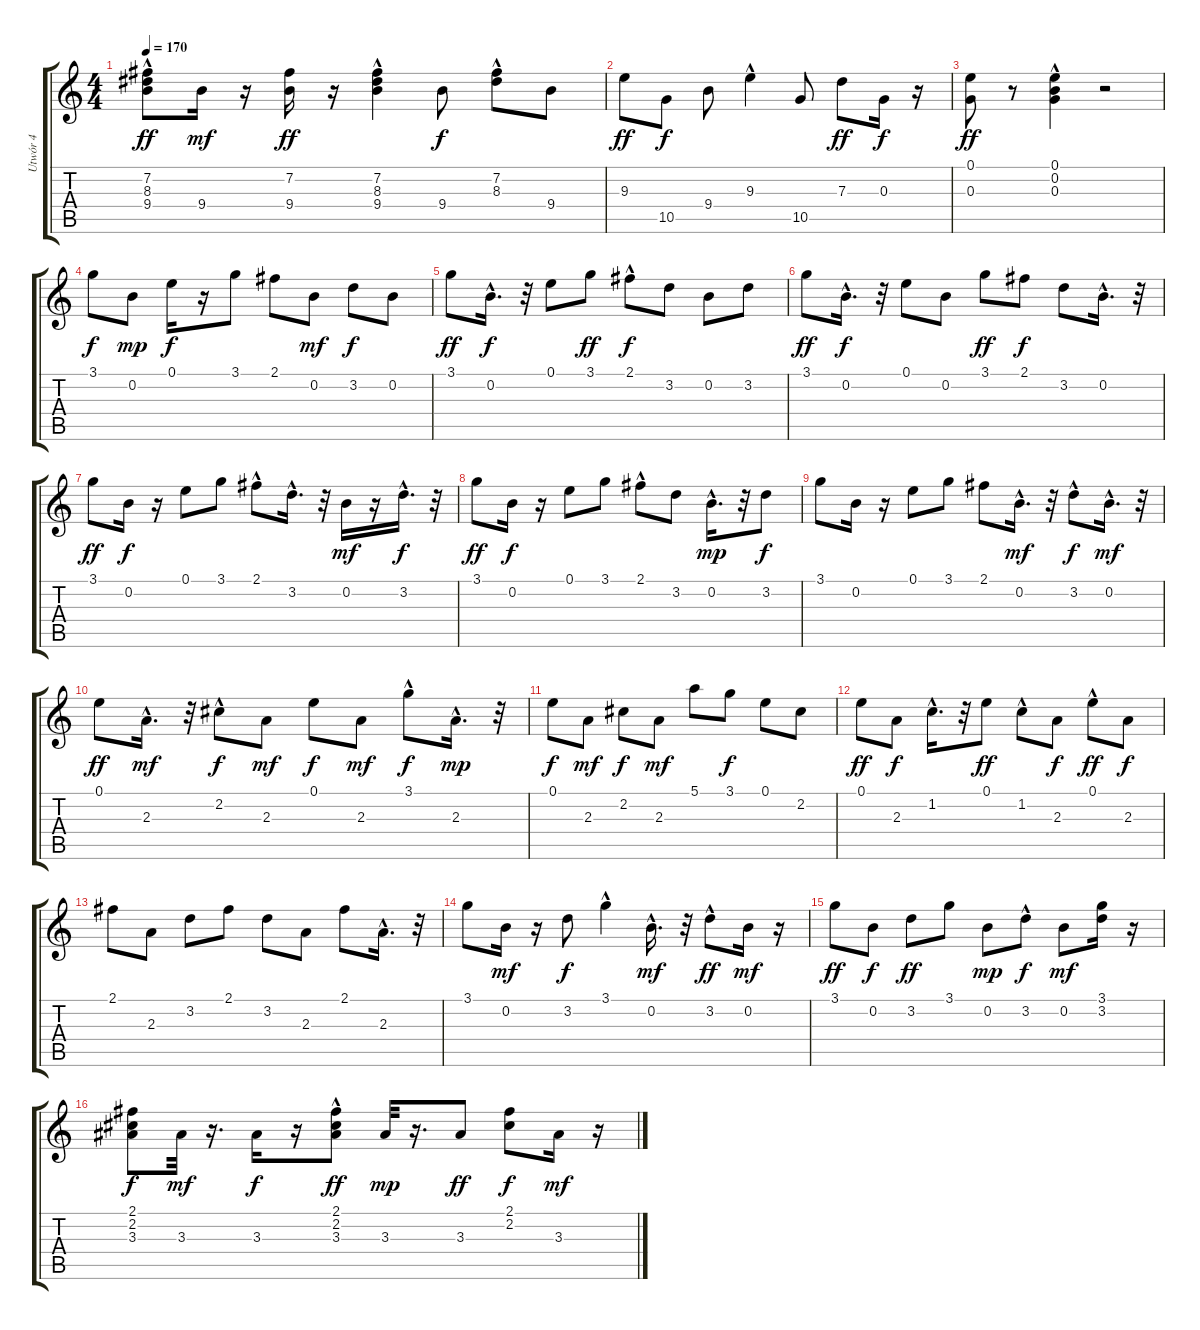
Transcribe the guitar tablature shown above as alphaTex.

\track ("Utwór 4" "Utwór 4") {instrument acousticguitarsteel}
\staff {score tabs}
\tuning (E4 B3 G3 D3 A2 E2) {hide}
\ts (4 4)
\tempo 170
\clef g2
\ks c
(7.2{hac} 8.3 9.4).8{dy ff} 9.4.16{dy mf} r.16 (7.2 9.4).16{dy ff} r.16 (7.2 8.3 9.4{hac}).4 9.4.8{dy f} (7.2 8.3{hac}).8 9.4.8 |
9.3.8{dy ff} 10.5.8{dy f} 9.4.8 9.3{hac}.4 10.5.8 7.3.8{dy ff} 0.3.16{dy f} r.16 |
(0.1 0.3).8{dy ff} r.8 (0.1 0.2{hac} 0.3{hac}).4 r.2 |
3.1.8{dy f} 0.2.8{dy mp} 0.1.16{dy f} r.16 3.1.8 2.1.8 0.2.8{dy mf} 3.2.8{dy f} 0.2.8 |
3.1.8{dy ff} 0.2{hac}.16{d dy f} r.32 0.1.8 3.1.8{dy ff} 2.1{hac}.8{dy f} 3.2.8 0.2.8 3.2.8 |
3.1.8{dy ff} 0.2{hac}.16{d dy f} r.32 0.1.8 0.2.8 3.1.8{dy ff} 2.1.8{dy f} 3.2.8 0.2{hac}.16{d} r.32 |
3.1.8{dy ff} 0.2.16{dy f} r.16 0.1.8 3.1.8 2.1{hac}.8 3.2{hac}.16{d} r.32 0.2.16{dy mf} r.16 3.2{hac}.16{d dy f} r.32 |
3.1.8{dy ff} 0.2.16{dy f} r.16 0.1.8 3.1.8 2.1{hac}.8 3.2.8 0.2{hac}.16{d dy mp} r.32 3.2.8{dy f} |
3.1.8 0.2.16 r.16 0.1.8 3.1.8 2.1.8 0.2{hac}.16{d dy mf} r.32 3.2{hac}.8{dy f} 0.2{hac}.16{d dy mf} r.32 |
0.1.8{dy ff} 2.3{hac}.16{d dy mf} r.32 2.2{hac}.8{dy f} 2.3.8{dy mf} 0.1.8{dy f} 2.3.8{dy mf} 3.1{hac}.8{dy f} 2.3{hac}.16{d dy mp} r.32 |
0.1.8{dy f} 2.3.8{dy mf} 2.2.8{dy f} 2.3.8{dy mf} 5.1.8 3.1.8{dy f} 0.1.8 2.2.8 |
0.1.8{dy ff} 2.3.8{dy f} 1.2{hac}.16{d} r.32 0.1.8{dy ff} 1.2{hac}.8 2.3.8{dy f} 0.1{hac}.8{dy ff} 2.3.8{dy f} |
2.1.8 2.3.8 3.2.8 2.1.8 3.2.8 2.3.8 2.1.8 2.3{hac}.16{d} r.32 |
3.1.8 0.2.16{dy mf} r.16 3.2.8{dy f} 3.1{hac}.4 0.2{hac}.16{d dy mf} r.32 3.2{hac}.8{dy ff} 0.2.16{dy mf} r.16 |
3.1.8{dy ff} 0.2.8{dy f} 3.2.8{dy ff} 3.1.8 0.2.8{dy mp} 3.2{hac}.8{dy f} 0.2.8{dy mf} (3.1 3.2).16 r.16 |
(2.1 2.2 3.3).8{dy f} 3.3.32{dy mf} r.16{d} 3.3.16{dy f} r.16 (2.1 2.2{hac} 3.3).8{dy ff} 3.3.32{dy mp} r.16{d} 3.3.8{dy ff} (2.1 2.2).8{dy f} 3.3.16{dy mf} r.16
